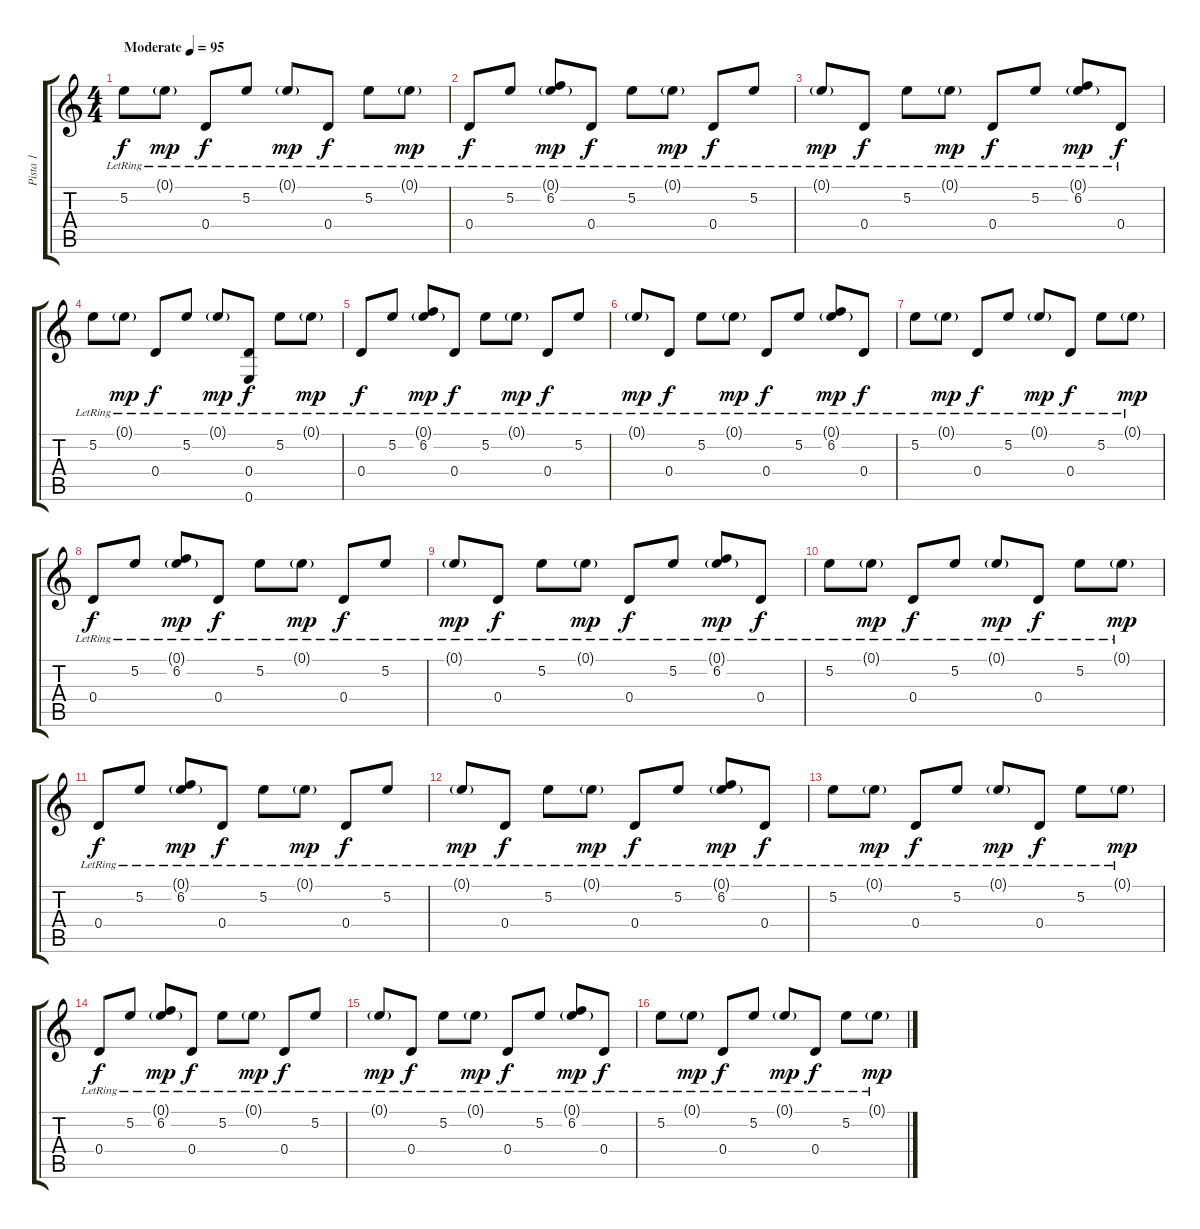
\track ("Pista 1" "Pista 1") {instrument electricguitarjazz}
\staff {score tabs}
\tuning (E4 B3 G3 D3 A2 E2) {hide}
\ts (4 4)
\tempo (95 "Moderate")
\clef g2
\ks c
5.2{lr}.8{dy f volume 2 instrument electricguitarjazz} 0.1{g lr}.8{dy mp} 0.4{lr}.8{dy f} 5.2{lr}.8 0.1{g lr}.8{dy mp} 0.4{lr}.8{dy f volume 3} 5.2{lr}.8 0.1{g lr}.8{dy mp} |
0.4{lr}.8{dy f volume 4} 5.2{lr}.8 (0.1{g lr} 6.2{lr}).8{dy mp} 0.4{lr}.8{dy f} 5.2{lr}.8 0.1{g lr}.8{dy mp} 0.4{lr}.8{dy f volume 5} 5.2{lr}.8 |
0.1{g lr}.8{dy mp volume 6} 0.4{lr}.8{dy f} 5.2{lr}.8 0.1{g lr}.8{dy mp} 0.4{lr}.8{dy f} 5.2{lr}.8 (0.1{g lr} 6.2{lr}).8{dy mp} 0.4{lr}.8{dy f volume 7} |
5.2{lr}.8 0.1{g lr}.8{dy mp} 0.4{lr}.8{dy f} 5.2{lr}.8{volume 8} 0.1{g lr}.8{dy mp} (0.4{lr} 0.6).8{dy f} 5.2{lr}.8 0.1{g lr}.8{dy mp} |
0.4{lr}.8{dy f volume 9} 5.2{lr}.8 (0.1{g lr} 6.2{lr}).8{dy mp} 0.4{lr}.8{dy f} 5.2{lr}.8 0.1{g lr}.8{dy mp} 0.4{lr}.8{dy f volume 10} 5.2{lr}.8 |
0.1{g lr}.8{dy mp} 0.4{lr}.8{dy f volume 11} 5.2{lr}.8 0.1{g lr}.8{dy mp} 0.4{lr}.8{dy f} 5.2{lr}.8 (0.1{g lr} 6.2{lr}).8{dy mp} 0.4{lr}.8{dy f} |
5.2{lr}.8 0.1{g lr}.8{dy mp} 0.4{lr}.8{dy f} 5.2{lr}.8 0.1{g lr}.8{dy mp} 0.4{lr}.8{dy f} 5.2{lr}.8 0.1{g lr}.8{dy mp} |
0.4{lr}.8{dy f} 5.2{lr}.8 (0.1{g lr} 6.2{lr}).8{dy mp} 0.4{lr}.8{dy f} 5.2{lr}.8 0.1{g lr}.8{dy mp} 0.4{lr}.8{dy f} 5.2{lr}.8 |
0.1{g lr}.8{dy mp} 0.4{lr}.8{dy f} 5.2{lr}.8 0.1{g lr}.8{dy mp} 0.4{lr}.8{dy f} 5.2{lr}.8 (0.1{g lr} 6.2{lr}).8{dy mp} 0.4{lr}.8{dy f} |
5.2{lr}.8 0.1{g lr}.8{dy mp} 0.4{lr}.8{dy f} 5.2{lr}.8 0.1{g lr}.8{dy mp} 0.4{lr}.8{dy f} 5.2{lr}.8 0.1{g lr}.8{dy mp} |
0.4{lr}.8{dy f} 5.2{lr}.8 (0.1{g lr} 6.2{lr}).8{dy mp} 0.4{lr}.8{dy f} 5.2{lr}.8 0.1{g lr}.8{dy mp} 0.4{lr}.8{dy f} 5.2{lr}.8 |
0.1{g lr}.8{dy mp} 0.4{lr}.8{dy f} 5.2{lr}.8 0.1{g lr}.8{dy mp} 0.4{lr}.8{dy f} 5.2{lr}.8 (0.1{g lr} 6.2{lr}).8{dy mp} 0.4{lr}.8{dy f} |
5.2{lr}.8 0.1{g lr}.8{dy mp} 0.4{lr}.8{dy f} 5.2{lr}.8 0.1{g lr}.8{dy mp} 0.4{lr}.8{dy f} 5.2{lr}.8 0.1{g lr}.8{dy mp} |
0.4{lr}.8{dy f} 5.2{lr}.8 (0.1{g lr} 6.2{lr}).8{dy mp} 0.4{lr}.8{dy f} 5.2{lr}.8 0.1{g lr}.8{dy mp} 0.4{lr}.8{dy f} 5.2{lr}.8 |
0.1{g lr}.8{dy mp} 0.4{lr}.8{dy f} 5.2{lr}.8 0.1{g lr}.8{dy mp} 0.4{lr}.8{dy f} 5.2{lr}.8 (0.1{g lr} 6.2{lr}).8{dy mp} 0.4{lr}.8{dy f} |
5.2{lr}.8 0.1{g lr}.8{dy mp} 0.4{lr}.8{dy f} 5.2{lr}.8 0.1{g lr}.8{dy mp} 0.4{lr}.8{dy f} 5.2{lr}.8 0.1{g lr}.8{dy mp}
